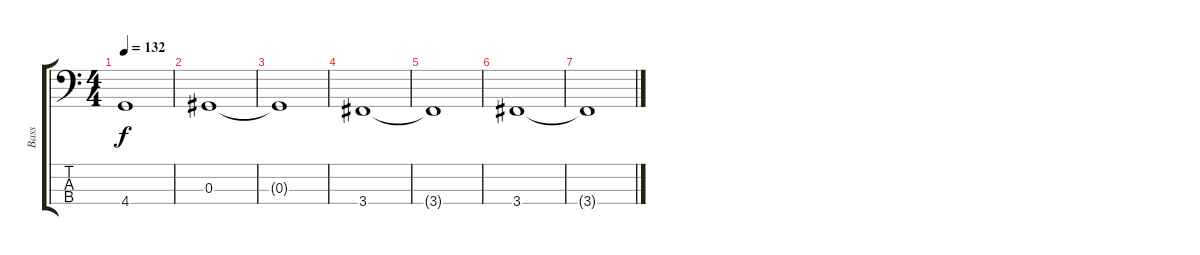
\track ("Bass" "Bass") {instrument electricbasspick}
\staff {score tabs}
\tuning (Gb2 Db2 Ab1 Eb1) {hide}
\ts (4 4)
\tempo 132
\clef f4
\ks c
4.4{t}.1{dy f} |
0.3.1 |
0.3{t}.1{volume 0} |
3.4.1 |
3.4{t}.1 |
3.4.1 |
3.4{t}.1
